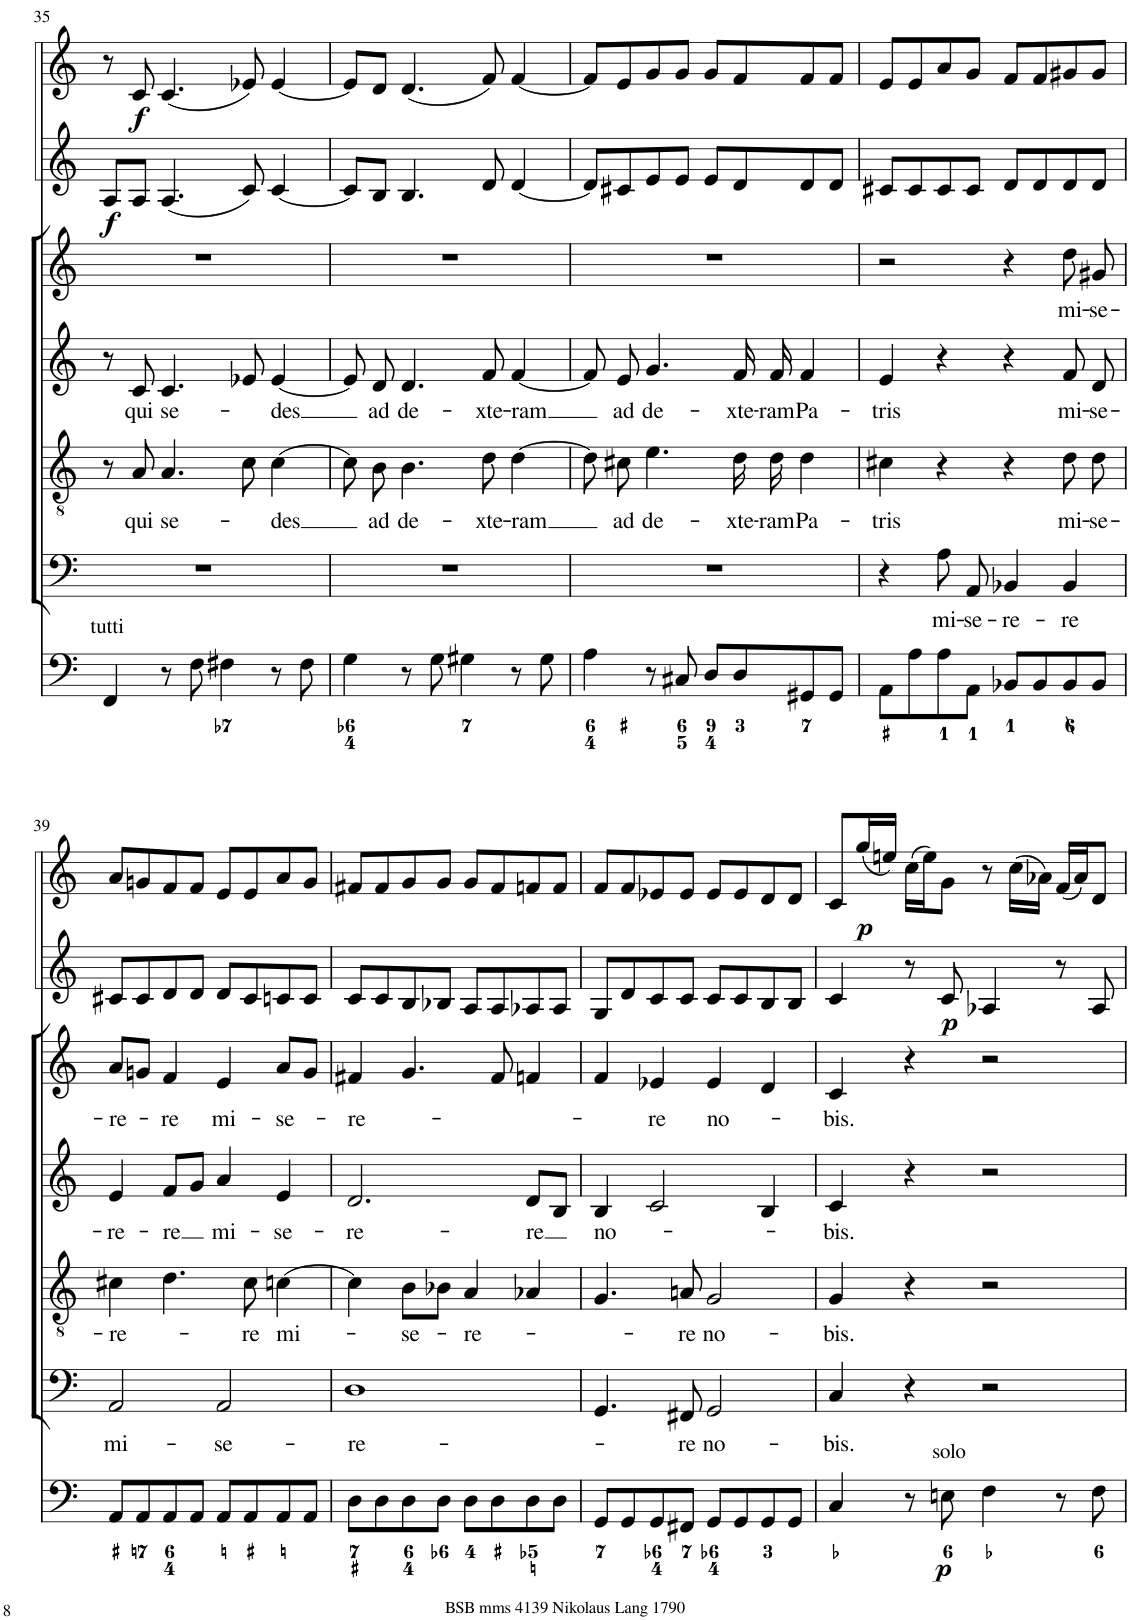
**kern	**dynam	**kern	**text	**kern	**text	**kern	**text	**kern	**text	**kern	**dynam	**kern	**dynam
*part7	*part7	*part6	*part6	*part5	*part5	*part4	*part4	*part3	*part3	*part2	*part2	*part1	*part1
*staff7	*staff7	*staff6	*staff6	*staff5	*staff5	*staff4	*staff4	*staff3	*staff3	*staff2	*staff2	*staff1	*staff1
*I"Organ	*	*I"Voice	*	*I"Tenor	*	*I"Alto	*	*I"Voice	*	*I"Violin	*	*I"Violini	*
*	*	*	*	*	*	*	*	*	*	*I'Vln	*	*I'Vln	*
!!LO:PB:g=z
*clefF4	*	*clefF4	*	*clefGv2	*	*clefG2	*	*clefG2	*	*clefG2	*	*clefG2	*
*k[]	*	*k[]	*	*k[]	*	*k[]	*	*k[]	*	*k[]	*	*k[]	*
*M4/4	*	*M4/4	*	*M4/4	*	*M4/4	*	*M4/4	*	*M4/4	*	*M4/4	*
*met(c)	*	*met(c)	*	*met(c)	*	*met(c)	*	*met(c)	*	*met(c)	*	*met(c)	*
=35	=35	=35	=35	=35	=35	=35	=35	=35	=35	=35	=35	=35	=35
!LO:TX:a:t=tutti	!	!	!	!	!	!	!	!	!	!	!	!	!
!	!	!	!	!	!	!	!	!	!	!	!LO:DY:b	!	!
4FF/	.	1r	.	8r	.	8r	.	1r	.	8A/L	f	8r	.
!	!	!	!	!	!LO:LY:b	!	!LO:LY:b	!	!	!	!	!	!LO:DY:b
.	.	.	.	8A/	qui	8c/	qui	.	.	8A/J	.	8c/	f
!	!	!	!	!	!LO:LY:b	!	!LO:LY:b	!	!	!	!	!	!
8r	.	.	.	4.A/	se-	4.c/	se-	.	.	(4.A/	.	(4.c/	.
8F\	.	.	.	.	.	.	.	.	.	.	.	.	.
4F#X\	.	.	.	.	.	.	.	.	.	.	.	.	.
.	.	.	.	8c\	.	8e-X/	.	.	.	8c/)	.	8e-X/)	.
!	!	!	!	!	!LO:LY:b	!	!LO:LY:b	!	!	!	!	!	!
8r	.	.	.	[4c\	-des	[4e-/	-des	.	.	[4c/	.	[4e-/	.
8F#\	.	.	.	.	.	.	.	.	.	.	.	.	.
=36	=36	=36	=36	=36	=36	=36	=36	=36	=36	=36	=36	=36	=36
4G\	.	1r	.	8c\]	.	8e-/]	.	1r	.	8c/L]	.	8e-/L]	.
!	!	!	!	!	!LO:LY:b	!	!LO:LY:b	!	!	!	!	!	!
.	.	.	.	8B\	ad	8d/	ad	.	.	8B/J	.	8d/J	.
!	!	!	!	!	!LO:LY:b	!	!LO:LY:b	!	!	!	!	!	!
8r	.	.	.	4.B\	de-	4.d/	de-	.	.	4.B/	.	(4.d/	.
8G\	.	.	.	.	.	.	.	.	.	.	.	.	.
4G#X\	.	.	.	.	.	.	.	.	.	.	.	.	.
!	!	!	!	!	!LO:LY:b	!	!LO:LY:b	!	!	!	!	!	!
.	.	.	.	8d\	-xte-	8f/	-xte-	.	.	8d/	.	8f/)	.
!	!	!	!	!	!LO:LY:b	!	!LO:LY:b	!	!	!	!	!	!
8r	.	.	.	[4d\	-ram	[4f/	-ram	.	.	[4d/	.	[4f/	.
8G#\	.	.	.	.	.	.	.	.	.	.	.	.	.
=37	=37	=37	=37	=37	=37	=37	=37	=37	=37	=37	=37	=37	=37
4A\	.	1r	.	8d\]	.	8f/]	.	1r	.	8d/L]	.	8f/L]	.
!	!	!	!	!	!LO:LY:b	!	!LO:LY:b	!	!	!	!	!	!
.	.	.	.	8c#X\	ad	8e/	ad	.	.	8c#X/	.	8e/	.
!	!	!	!	!	!LO:LY:b	!	!LO:LY:b	!	!	!	!	!	!
8r	.	.	.	4.e\	de-	4.g/	de-	.	.	8e/	.	8g/	.
8C#X/	.	.	.	.	.	.	.	.	.	8e/J	.	8g/J	.
8D/L	.	.	.	.	.	.	.	.	.	8e/L	.	8g/L	.
!	!	!	!	!	!LO:LY:b	!	!LO:LY:b	!	!	!	!	!	!
8D/	.	.	.	16d\	-xte-	16f/	-xte-	.	.	8d/	.	8f/	.
!	!	!	!	!	!LO:LY:b	!	!LO:LY:b	!	!	!	!	!	!
.	.	.	.	16d\	-ram	16f/	-ram	.	.	.	.	.	.
!	!	!	!	!	!LO:LY:b	!	!LO:LY:b	!	!	!	!	!	!
8GG#X/	.	.	.	4d\	Pa-	4f/	Pa-	.	.	8d/	.	8f/	.
8GG#/J	.	.	.	.	.	.	.	.	.	8d/J	.	8f/J	.
=38	=38	=38	=38	=38	=38	=38	=38	=38	=38	=38	=38	=38	=38
!	!	!	!	!	!LO:LY:b	!	!LO:LY:b	!	!	!	!	!	!
8AA\L	.	4r	.	4c#X\	-tris	4e/	-tris	2r	.	8c#X/L	.	8e/L	.
8A\	.	.	.	.	.	.	.	.	.	8c#/	.	8e/	.
!	!	!	!LO:LY:b	!	!	!	!	!	!	!	!	!	!
8A\	.	8A\L	mi-	4r	.	4r	.	.	.	8c#/	.	8a/	.
!	!	!	!LO:LY:b	!	!	!	!	!	!	!	!	!	!
8AA\J	.	8AA\J	-se-	.	.	.	.	.	.	8c#/J	.	8g/J	.
!	!	!	!LO:LY:b	!	!	!	!	!	!	!	!	!	!
8BB-X/L	.	4BB-X/	-re-	4r	.	4r	.	4r	.	8d/L	.	8f/L	.
8BB-/	.	.	.	.	.	.	.	.	.	8d/	.	8f/	.
!	!	!	!LO:LY:b	!	!LO:LY:b	!	!LO:LY:b	!	!LO:LY:b	!	!	!	!
8BB-/	.	4BB-/	-re	8d\	mi-	8f/	mi-	8dd\	mi-	8d/	.	8g#X/	.
!	!	!	!	!	!LO:LY:b	!	!LO:LY:b	!	!LO:LY:b	!	!	!	!
8BB-/J	.	.	.	8d\	-se-	8d/	-se-	8g#X/	-se-	8d/J	.	8g#/J	.
!!LO:LB:g=z
=39	=39	=39	=39	=39	=39	=39	=39	=39	=39	=39	=39	=39	=39
!	!	!	!LO:LY:b	!	!LO:LY:b	!	!LO:LY:b	!	!LO:LY:b	!	!	!	!
8AA/L	.	2AA/	mi-	4c#X\	-re-	4e/	-re-	8a/L	-re-	8c#X/L	.	8a/L	.
8AA/	.	.	.	.	.	.	.	8gn/J	.	8c#/	.	8gn/	.
!	!	!	!	!	!	!	!LO:LY:b	!	!LO:LY:b	!	!	!	!
8AA/	.	.	.	4.d\	.	8f/L	-re	4f/	-re	8d/	.	8f/	.
8AA/J	.	.	.	.	.	8g/J	.	.	.	8d/J	.	8f/J	.
!	!	!	!LO:LY:b	!	!	!	!LO:LY:b	!	!LO:LY:b	!	!	!	!
8AA/L	.	2AA/	-se-	.	.	4a/	mi-	4e/	mi-	8d/L	.	8e/L	.
!	!	!	!	!	!LO:LY:b	!	!	!	!	!	!	!	!
8AA/	.	.	.	8c#\	-re	.	.	.	.	8c#/	.	8e/	.
!	!	!	!	!	!LO:LY:b	!	!LO:LY:b	!	!LO:LY:b	!	!	!	!
8AA/	.	.	.	[4cn\	mi-	4e/	-se-	8a/L	-se-	8cn/	.	8a/	.
8AA/J	.	.	.	.	.	.	.	8g/J	.	8c/J	.	8g/J	.
=40	=40	=40	=40	=40	=40	=40	=40	=40	=40	=40	=40	=40	=40
!	!	!	!LO:LY:b	!	!	!	!LO:LY:b	!	!LO:LY:b	!	!	!	!
8D\L	.	1D	-re-	4c\]	.	2.d/	-re-	4f#X/	-re-	8c/L	.	8f#X/L	.
8D\	.	.	.	.	.	.	.	.	.	8c/	.	8f#/	.
!	!	!	!	!	!LO:LY:b	!	!	!	!	!	!	!	!
8D\	.	.	.	8B\L	-se-	.	.	4.g/	.	8B/	.	8g/	.
8D\J	.	.	.	8B-X\J	.	.	.	.	.	8B-X/J	.	8g/J	.
!	!	!	!	!	!LO:LY:b	!	!	!	!	!	!	!	!
8D\L	.	.	.	4A/	-re-	.	.	.	.	8A/L	.	8g/L	.
8D\	.	.	.	.	.	.	.	8f#/	.	8A/	.	8f#/	.
!	!	!	!	!	!	!	!LO:LY:b	!	!	!	!	!	!
8D\	.	.	.	4A-X/	.	8d/L	-re	4fn/	.	8A-X/	.	8fn/	.
8D\J	.	.	.	.	.	8B/J	.	.	.	8A-/J	.	8f/J	.
=41	=41	=41	=41	=41	=41	=41	=41	=41	=41	=41	=41	=41	=41
!	!	!	!	!	!	!	!LO:LY:b	!	!	!	!	!	!
8GG/L	.	4.GG/	.	4.G/	.	4B/	no-	4f/	.	8G/L	.	8f/L	.
8GG/	.	.	.	.	.	.	.	.	.	8d/	.	8f/	.
!	!	!	!	!	!	!	!	!	!LO:LY:b	!	!	!	!
8GG/	.	.	.	.	.	2c/	.	4e-X/	-re	8c/	.	8e-X/	.
!	!	!	!LO:LY:b	!	!LO:LY:b	!	!	!	!	!	!	!	!
8FF#X/J	.	8FF#X/	-re	8An/	-re	.	.	.	.	8c/J	.	8e-/J	.
!	!	!	!LO:LY:b	!	!LO:LY:b	!	!	!	!LO:LY:b	!	!	!	!
8GG/L	.	2GG/	no-	2G/	no-	.	.	4e-/	no-	8c/L	.	8e-/L	.
8GG/	.	.	.	.	.	.	.	.	.	8c/	.	8e-/	.
8GG/	.	.	.	.	.	4B/	.	4d/	.	8B/	.	8d/	.
8GG/J	.	.	.	.	.	.	.	.	.	8B/J	.	8d/J	.
=42	=42	=42	=42	=42	=42	=42	=42	=42	=42	=42	=42	=42	=42
!	!	!	!LO:LY:b	!	!LO:LY:b	!	!LO:LY:b	!	!LO:LY:b	!	!	!	!
4C/	.	4C/	-bis.	4G/	-bis.	4c/	-bis.	4c/	-bis.	4c/	.	8c/L	.
!	!	!	!	!	!	!	!	!	!	!	!	!	!LO:DY:b
.	.	.	.	.	.	.	.	.	.	.	.	(16gg/L	p
.	.	.	.	.	.	.	.	.	.	.	.	16een/JJ)	.
8r	.	4r	.	4r	.	4r	.	4r	.	8r	.	(16cc\LL	.
.	.	.	.	.	.	.	.	.	.	.	.	16ee\J)	.
!LO:TX:a:t=solo	!	!	!	!	!	!	!	!	!	!	!	!	!
!	!LO:DY:b	!	!	!	!	!	!	!	!	!	!LO:DY:b	!	!
8En\	p	.	.	.	.	.	.	.	.	8c/	p	8g\J	.
4F\	.	2r	.	2r	.	2r	.	2r	.	4A-X/	.	8r	.
.	.	.	.	.	.	.	.	.	.	.	.	(16cc\LL	.
.	.	.	.	.	.	.	.	.	.	.	.	16a-X\JJ)	.
8r	.	.	.	.	.	.	.	.	.	8r	.	(16f/LL	.
.	.	.	.	.	.	.	.	.	.	.	.	16a-/J)	.
8F\	.	.	.	.	.	.	.	.	.	8A-/	.	8d/J	.
=	=	=	=	=	=	=	=	=	=	=	=	=	=
*-	*-	*-	*-	*-	*-	*-	*-	*-	*-	*-	*-	*-	*-
